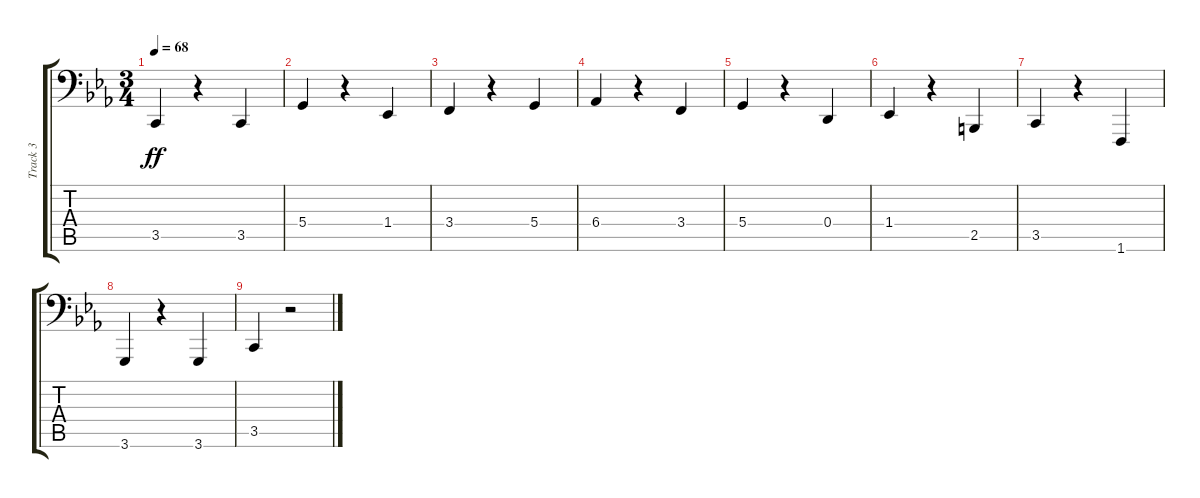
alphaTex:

\track ("Track 3" "Track 3") {instrument churchorgan}
\staff {score tabs}
\tuning (E3 B2 G2 D2 A1 E1) {hide}
\ts (3 4)
\tempo 68
\clef f4
\ks cminor
3.5.4{dy ff} r.4 3.5.4 |
5.4.4 r.4 1.4.4 |
3.4.4 r.4 5.4.4 |
6.4.4 r.4 3.4.4 |
5.4.4 r.4 0.4.4 |
1.4.4 r.4 2.5.4 |
3.5.4 r.4 1.6.4 |
3.6.4 r.4 3.6.4 |
3.5.4 r.2
